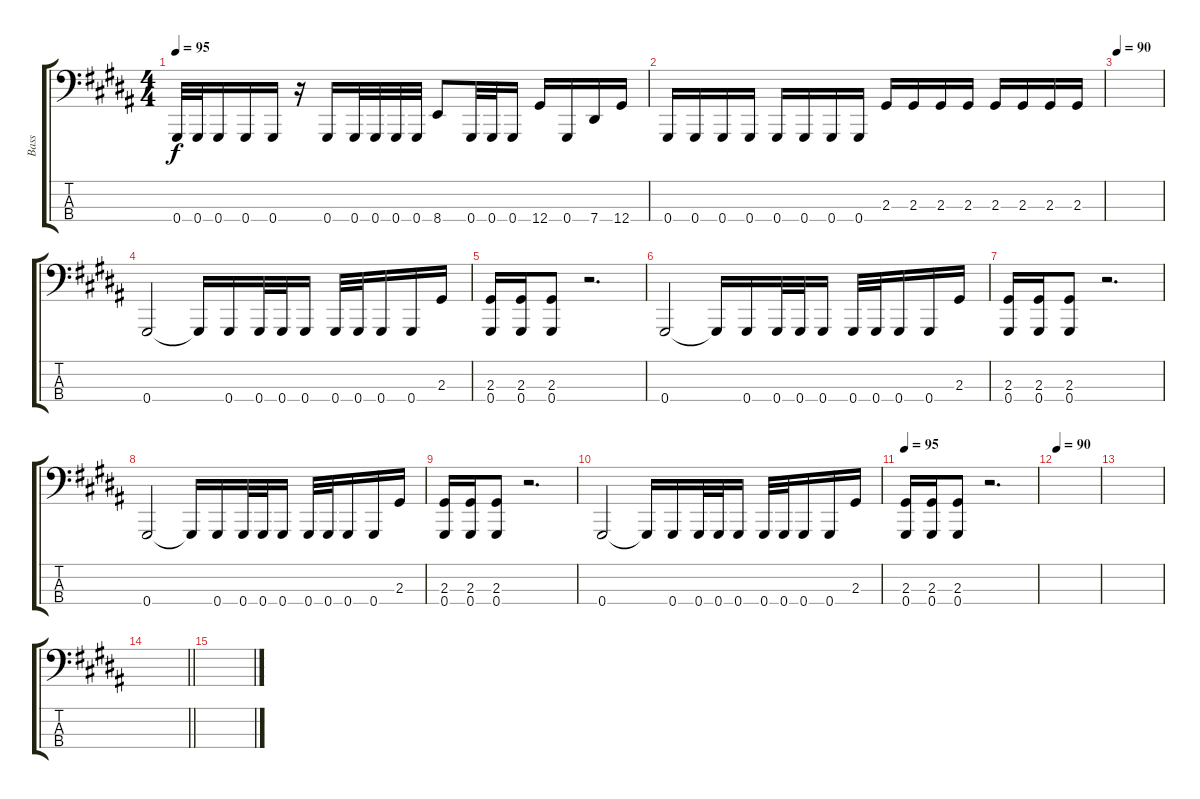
\track ("Bass" "Bass") {instrument electricbasspick}
\staff {score tabs}
\tuning (E2 B1 Gb1 Ab0) {hide}
\ts (4 4)
\tempo 95
\clef f4
\ks b
0.4.32{dy f} 0.4.32 0.4.16 0.4.16 0.4.16 r.16 0.4.16 0.4.32 0.4.32 0.4.32 0.4.32 8.4.8 0.4.32 0.4.32 0.4.16 12.4.16 0.4.16 7.4.16 12.4.16 |
0.4.16 0.4.16 0.4.16 0.4.16 0.4.16 0.4.16 0.4.16 0.4.16 2.3.16 2.3.16 2.3.16 2.3.16 2.3.16 2.3.16 2.3.16 2.3.16 |
\tempo 90
|
0.4.2 0.4{t}.16 0.4.16 0.4.32 0.4.32 0.4.16 0.4.32 0.4.32 0.4.16 0.4.16 2.3.16 |
(2.3 0.4).16 (2.3 0.4).16 (2.3 0.4).8 r.2{d} |
0.4.2 0.4{t}.16 0.4.16 0.4.32 0.4.32 0.4.16 0.4.32 0.4.32 0.4.16 0.4.16 2.3.16 |
(2.3 0.4).16 (2.3 0.4).16 (2.3 0.4).8 r.2{d} |
0.4.2 0.4{t}.16 0.4.16 0.4.32 0.4.32 0.4.16 0.4.32 0.4.32 0.4.16 0.4.16 2.3.16 |
(2.3 0.4).16 (2.3 0.4).16 (2.3 0.4).8 r.2{d} |
0.4.2 0.4{t}.16 0.4.16 0.4.32 0.4.32 0.4.16 0.4.32 0.4.32 0.4.16 0.4.16 2.3.16 |
\tempo 95
(2.3 0.4).16 (2.3 0.4).16 (2.3 0.4).8 r.2{d} |
\tempo 90
|
|
\barLineRight lightlight
|
\section ("" "")
